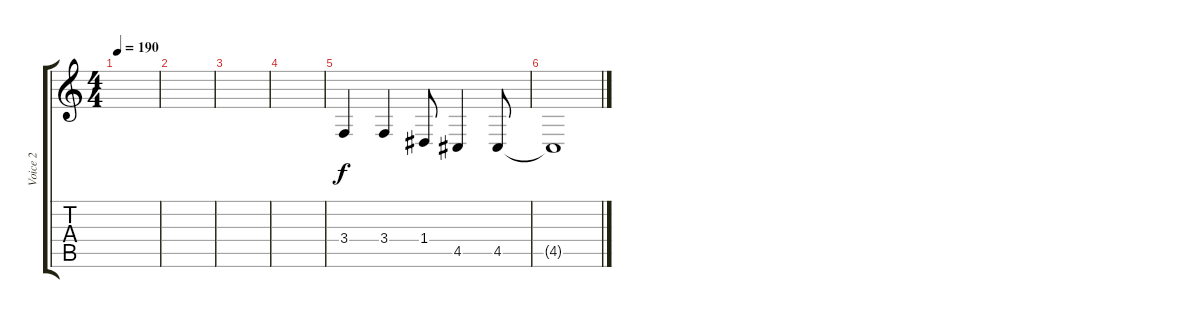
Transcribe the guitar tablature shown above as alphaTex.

\track ("Voice 2" "Voice 2") {instrument clarinet}
\staff {score tabs}
\tuning (E4 B3 G3 D3 A2 E2) {hide}
\ts (4 4)
\tempo 190
\clef g2
\ks c
|
|
|
|
3.4.4 3.4.4 1.4.8 4.5.4 4.5.8 |
4.5{t}.1
